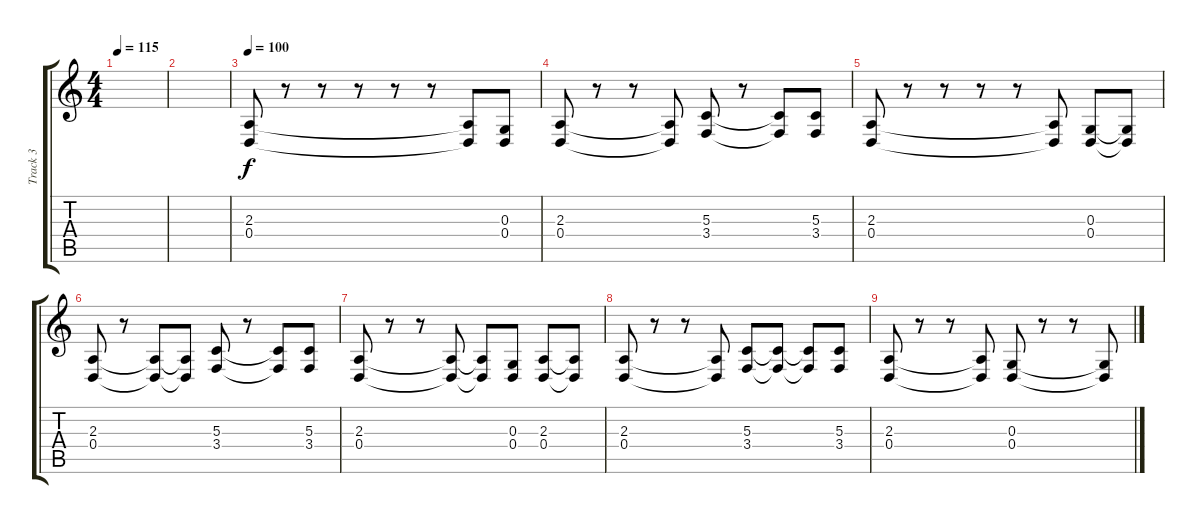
\track ("Track 3" "Track 3") {instrument stringensemble1}
\staff {score tabs}
\tuning (E4 B3 G3 D3 A2 E2) {hide}
\ts (4 4)
\tempo 115
\clef g2
\ks c
|
|
\tempo 100
(2.3 0.4).8 r.8 r.8 r.8 r.8 r.8 (2.3{t} 0.4{t}).8 (0.3 0.4).8 |
(2.3 0.4).8 r.8 r.8 (2.3{t} 0.4{t}).8 (5.3 3.4).8 r.8 (5.3{t} 3.4{t}).8 (5.3 3.4).8 |
(2.3 0.4).8 r.8 r.8 r.8 r.8 (2.3{t} 0.4{t}).8 (0.3 0.4).8 (0.3{t} 0.4{t}).8 |
(2.3 0.4).8 r.8 (2.3{t} 0.4{t}).8 (2.3{t} 0.4{t}).8 (5.3 3.4).8 r.8 (5.3{t} 3.4{t}).8 (5.3 3.4).8 |
(2.3 0.4).8 r.8 r.8 (2.3{t} 0.4{t}).8 (2.3{t} 0.4{t}).8 (0.3 0.4).8 (2.3 0.4).8 (2.3{t} 0.4{t}).8 |
(2.3 0.4).8 r.8 r.8 (2.3{t} 0.4{t}).8 (5.3 3.4).8 (5.3{t} 3.4{t}).8 (5.3{t} 3.4{t}).8 (5.3 3.4).8 |
(2.3 0.4).8 r.8 r.8 (2.3{t} 0.4{t}).8 (0.3 0.4).8 r.8 r.8 (0.3{t} 0.4{t}).8
